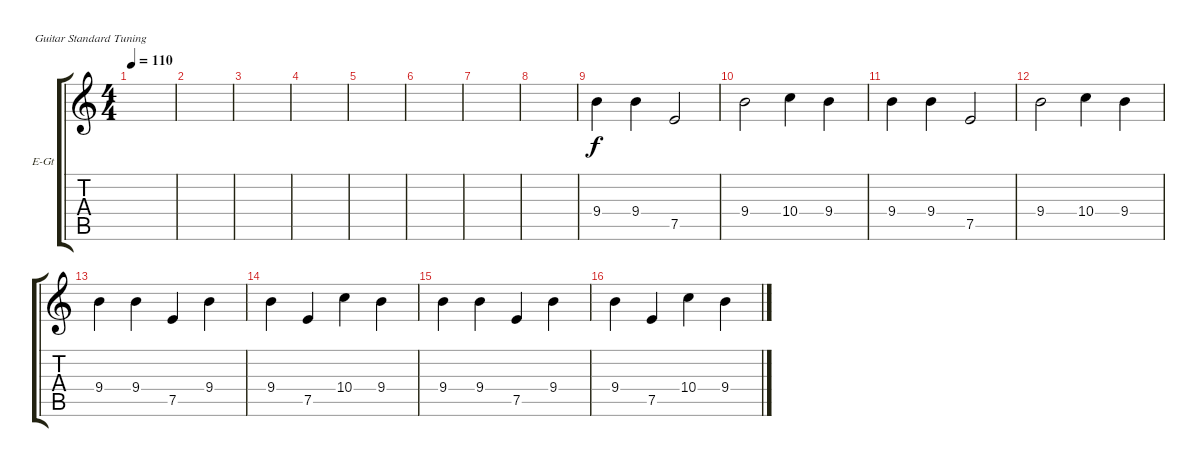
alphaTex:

\defaultSystemsLayout 4
\bracketExtendMode groupsimilarinstruments
\firstSystemTrackNameOrientation horizontal
\otherSystemsTrackNameOrientation horizontal
\track ("Electric Guitar" "E-Gt") {instrument electricguitarclean}
\staff {score tabs}
\tuning (E4 B3 G3 D3 A2 E2)
\ts (4 4)
\tempo 110
\clef g2
\scale
0.487395
\ks c
|
\scale
0.256303 |
\scale
0.256303 |
\scale
0.333333 |
\scale
0.333333 |
\scale
0.333333 |
\scale
0.333333 |
\scale
0.333333 |
\scale
0.333333 9.4.4 9.4.4 7.5.2 |
\scale
0.333333 9.4.2 10.4.4 9.4.4 |
\scale
0.333333 9.4.4 9.4.4 7.5.2 |
\scale
0.333333 9.4.2 10.4.4 9.4.4 |
\scale
0.333333 9.4.4 9.4.4 7.5.4 9.4.4 |
\scale
0.333333 9.4.4 7.5.4 10.4.4 9.4.4 |
\scale
0.333333 9.4.4 9.4.4 7.5.4 9.4.4 |
9.4.4 7.5.4 10.4.4 9.4.4
